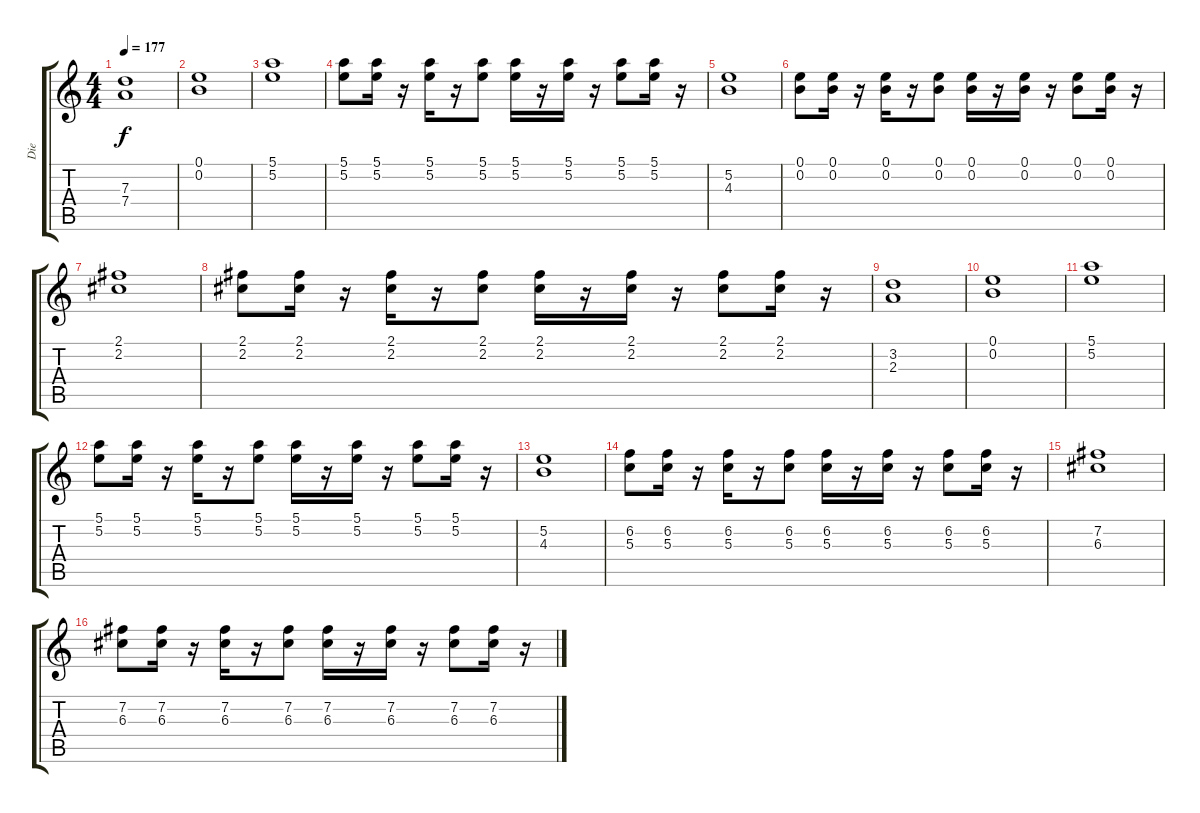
\track ("Die" "Die") {instrument distortionguitar}
\staff {score tabs}
\tuning (E4 B3 G3 D3 A2 E2) {hide}
\ts (4 4)
\tempo 177
\clef g2
\ks c
(7.3 7.4).1{dy f} |
(0.1 0.2).1 |
(5.1 5.2).1 |
(5.1 5.2).8 (5.1 5.2).16 r.16 (5.1 5.2).16 r.16 (5.1 5.2).8 (5.1 5.2).16 r.16 (5.1 5.2).16 r.16 (5.1 5.2).8 (5.1 5.2).16 r.16 |
(5.2 4.3).1 |
(0.1 0.2).8 (0.1 0.2).16 r.16 (0.1 0.2).16 r.16 (0.1 0.2).8 (0.1 0.2).16 r.16 (0.1 0.2).16 r.16 (0.1 0.2).8 (0.1 0.2).16 r.16 |
(2.1 2.2).1 |
(2.1 2.2).8 (2.1 2.2).16 r.16 (2.1 2.2).16 r.16 (2.1 2.2).8 (2.1 2.2).16 r.16 (2.1 2.2).16 r.16 (2.1 2.2).8 (2.1 2.2).16 r.16 |
(3.2 2.3).1 |
(0.1 0.2).1 |
(5.1 5.2).1 |
(5.1 5.2).8 (5.1 5.2).16 r.16 (5.1 5.2).16 r.16 (5.1 5.2).8 (5.1 5.2).16 r.16 (5.1 5.2).16 r.16 (5.1 5.2).8 (5.1 5.2).16 r.16 |
(5.2 4.3).1 |
(6.2 5.3).8 (6.2 5.3).16 r.16 (6.2 5.3).16 r.16 (6.2 5.3).8 (6.2 5.3).16 r.16 (6.2 5.3).16 r.16 (6.2 5.3).8 (6.2 5.3).16 r.16 |
(7.2 6.3).1 |
(7.2 6.3).8 (7.2 6.3).16 r.16 (7.2 6.3).16 r.16 (7.2 6.3).8 (7.2 6.3).16 r.16 (7.2 6.3).16 r.16 (7.2 6.3).8 (7.2 6.3).16 r.16
